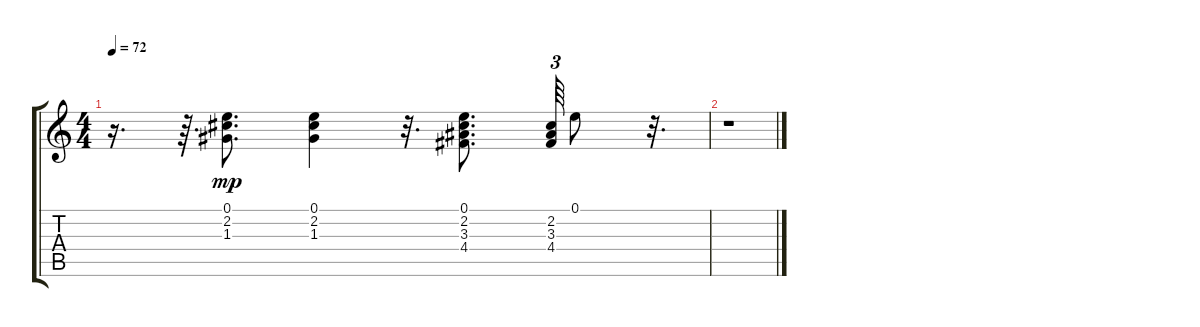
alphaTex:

\track "" {instrument acousticguitarnylon}
\staff {score tabs}
\tuning (E4 B3 G3 D3 A2 E2) {hide}
\ts (4 4)
\tempo 72
\clef g2
\ks c
r.16{d dy mp} r.64{d} (0.1 2.2 1.3).8{d} (0.1 2.2 1.3).4 r.32{d} (0.1 2.2 3.3 4.4).8{d} (2.2 3.3 4.4).64{tu (3 2)} 0.1.8 r.32{d} |
r.1
